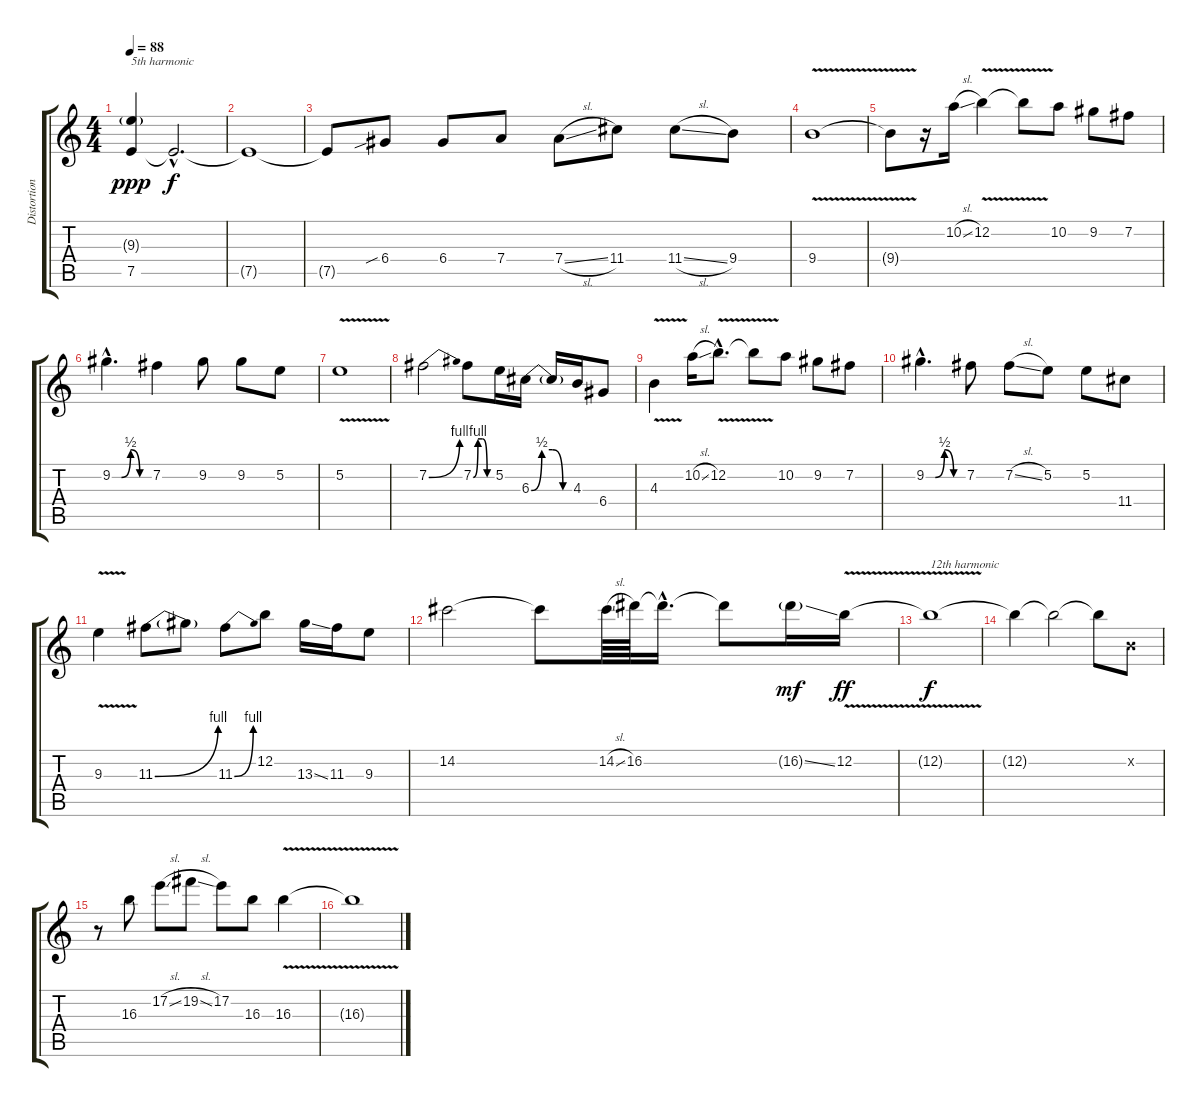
\track ("Distortion Guitar " "Distortion") {instrument distortionguitar}
\staff {score tabs}
\tuning (E4 B3 G3 D3 A2 E2) {hide}
\ts (4 4)
\tempo 88
\clef g2
\ks c
(9.3{g} 7.5{t}).4{txt "5th harmonic" dy ppp volume 0} 7.5{hac t}.2{d dy f} |
7.5{t}.1 |
7.5{t}.8{volume 16} 6.4{sib}.8 6.4.8 7.4.8 7.4{sl}.8 11.4.8 11.4{sl}.8 9.4.8 |
9.4{v}.1 |
9.4{t}.8 r.16 10.2{sl}.16 12.2{v}.4 12.2{t}.8 10.2.8 9.2.8 7.2.8 |
9.2{be (custom 0 0 15 0 30 2 45 0 60 0) hac}.4{d} 7.2.4 9.2.8 9.2.8 5.2.8 |
5.2{v}.1 |
7.2{be (bend 0 0 60 4)}.2 7.2{be (custom 0 0 15 4 30 4 45 0 60 0)}.8 5.2.16 6.3{be (custom 0 0 15 2 30 2 45 0 60 0)}.16 6.3{t}.16 4.3.16 6.4.8 |
4.3{v}.4 10.2{sl}.16 12.2{v hac}.8{d} 12.2{t}.8 10.2.8 9.2.8 7.2.8 |
9.2{be (custom 0 0 15 0 30 2 45 0 60 0) hac}.4{d} 7.2.8 7.2{sl}.8 5.2.8 5.2.8 11.4.8 |
9.3{v}.4 11.3{be (bend 0 0 60 4)}.8 11.3{t}.8 11.3{be (bend 0 0 60 4)}.8 12.2.8 13.3{ss}.16 11.3.16 9.3.8 |
14.2.2 14.2{t}.8 14.2{sl}.64 16.2.64 16.2{hac t}.16{d} 16.2{t}.8 16.2{ss g}.16{dy mf} 12.2{v}.16{dy ff} |
12.2{t}.1{txt "12th harmonic" dy f volume 8} |
12.2{t}.4 12.2{t}.2 12.2{t}.8 0.2{x}.8{volume 16} |
r.8 16.3.8 17.2{sl}.8 19.2{sl}.8 17.2.8 16.3.8 16.3{v}.4 |
16.3{t}.1
